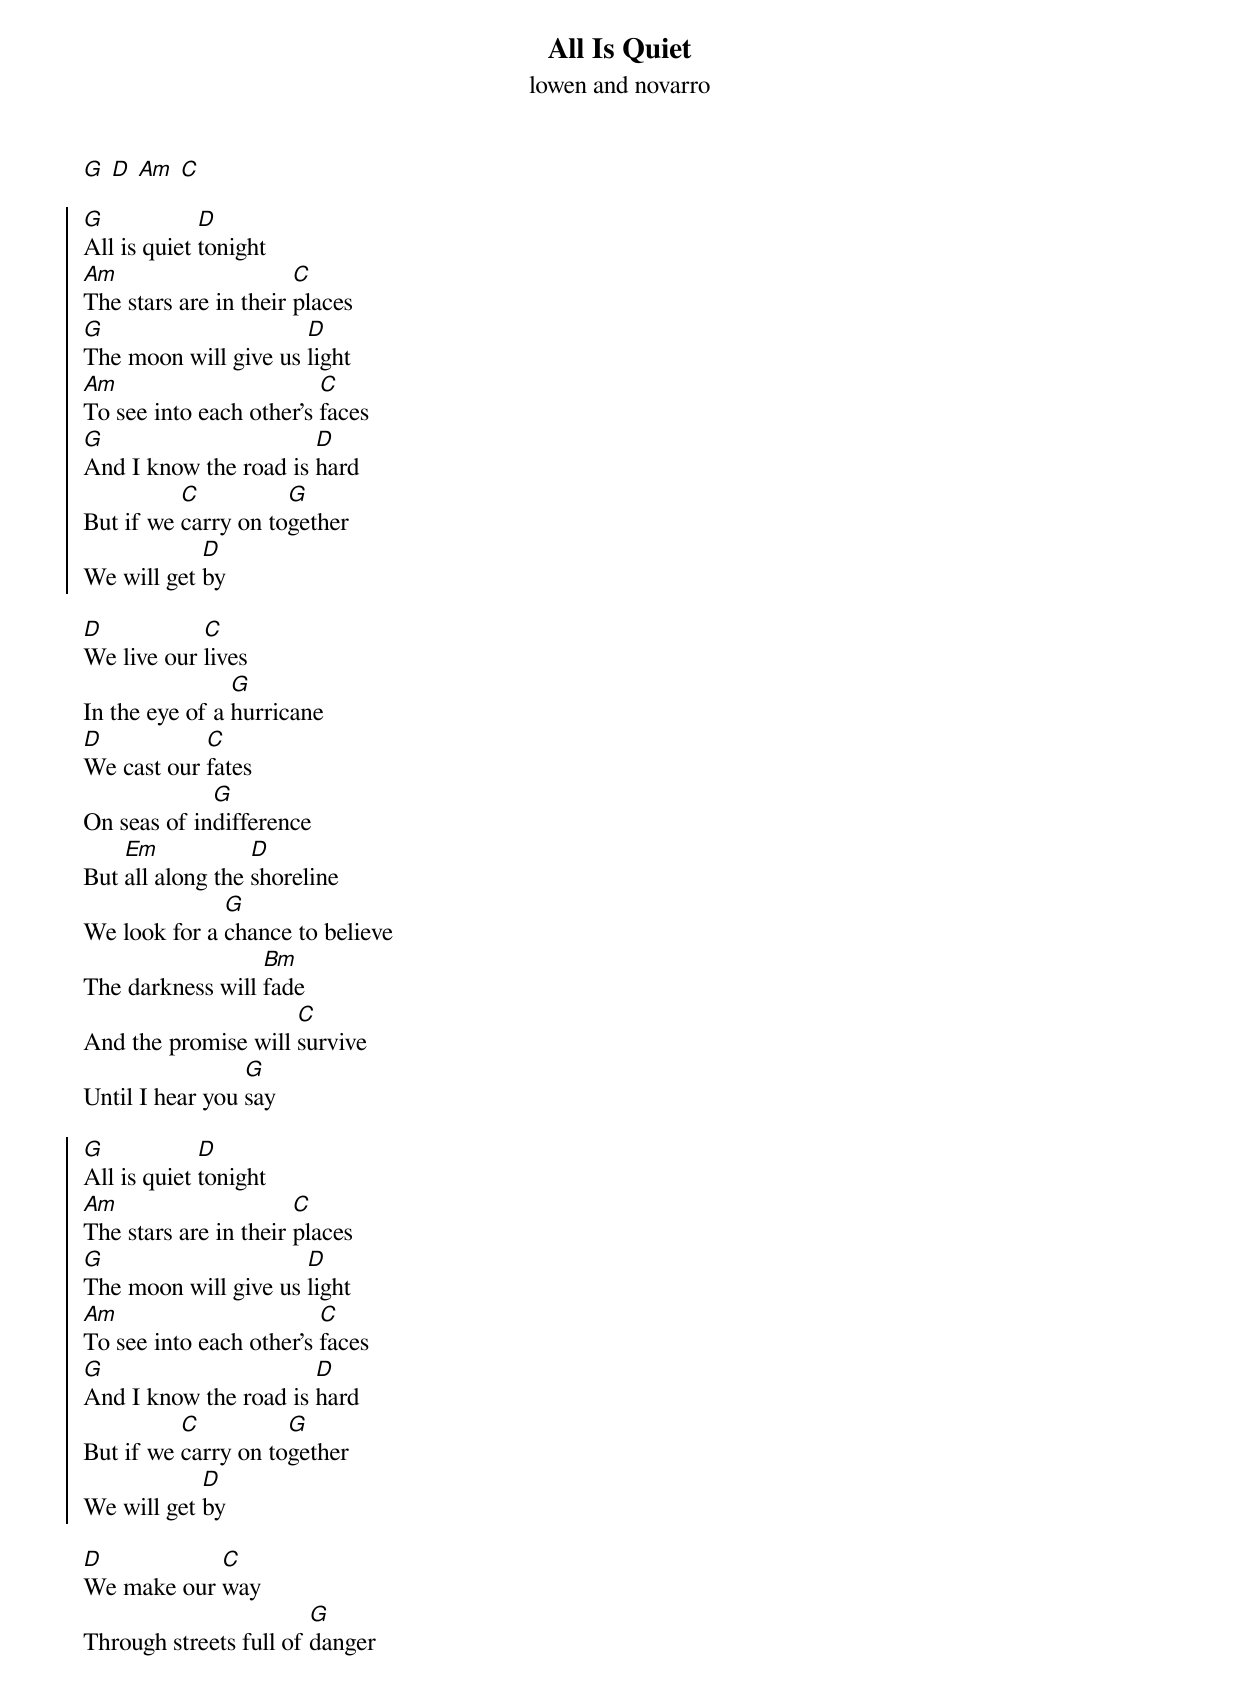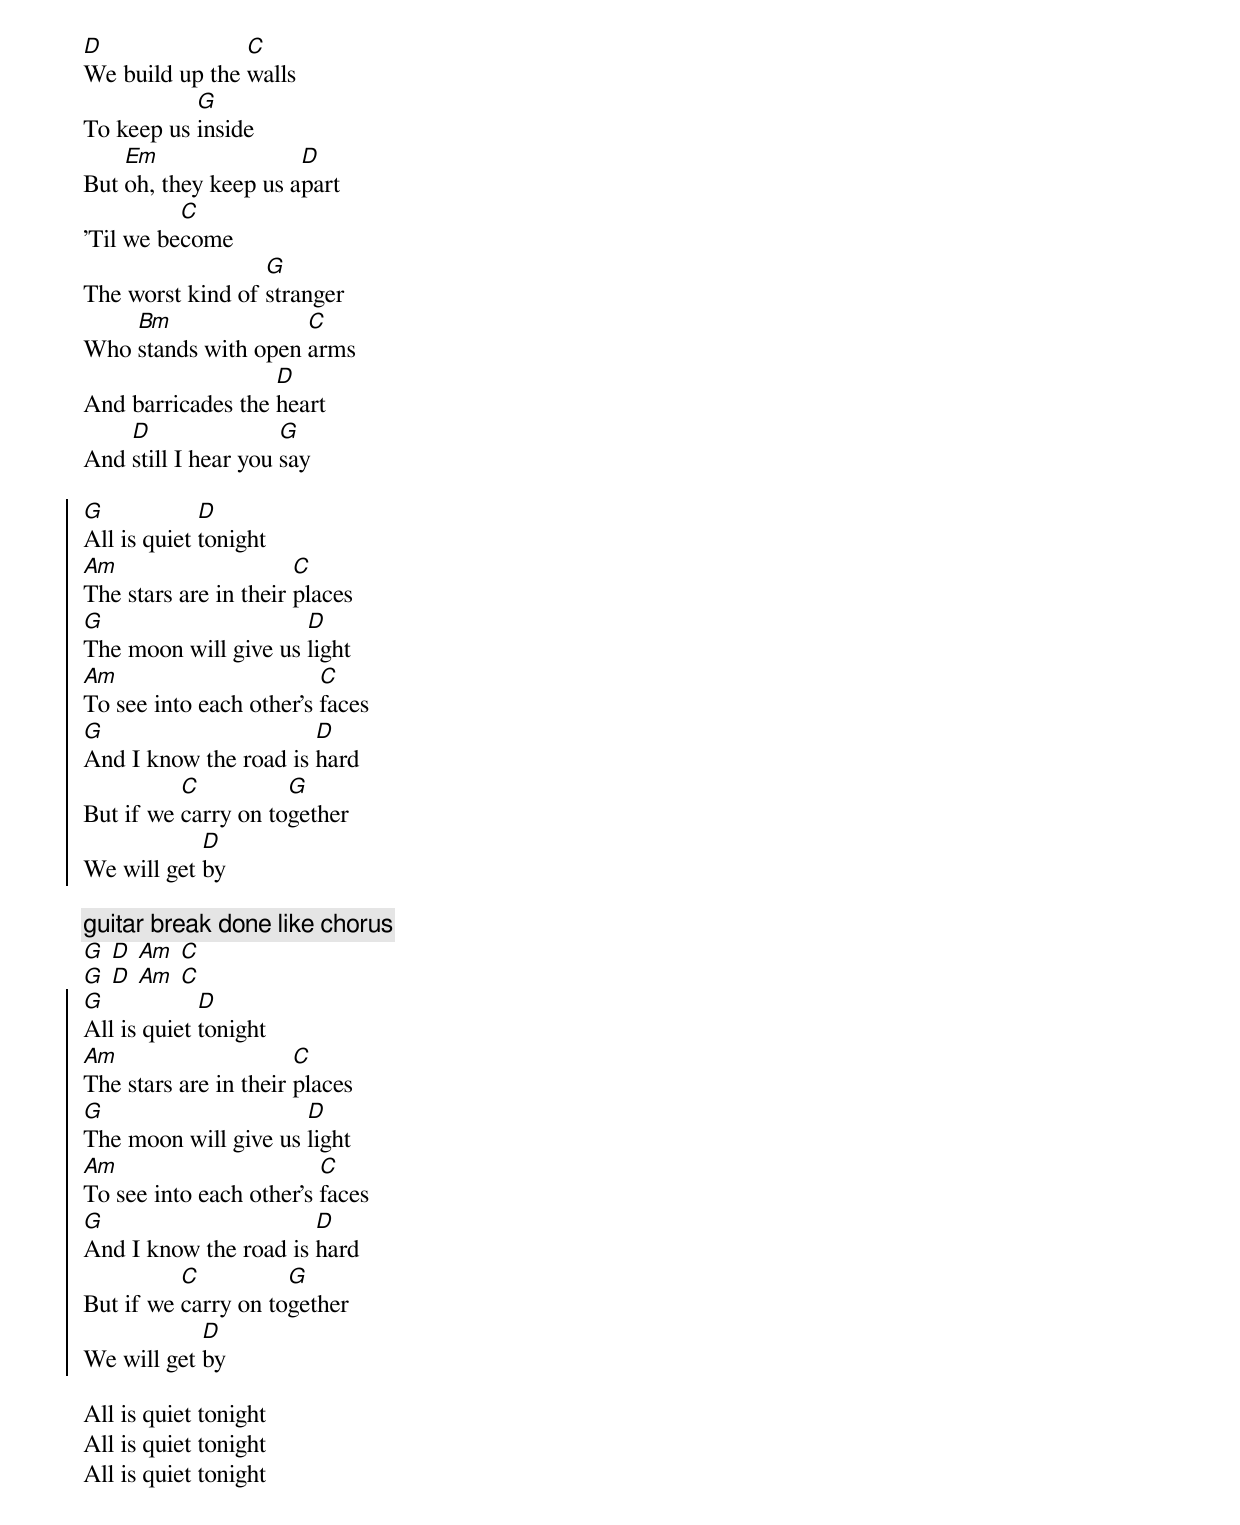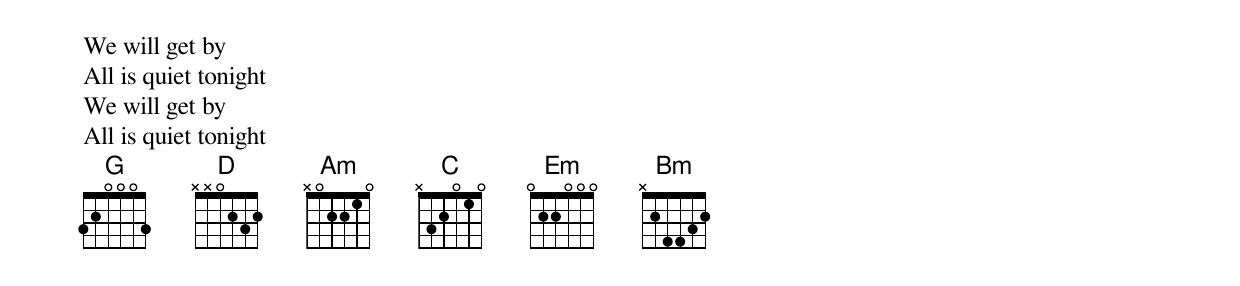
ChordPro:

{title: All Is Quiet}
{subtitle: lowen and novarro }

[G] [D] [Am] [C]

{soc}
[G]All is quiet [D]tonight
[Am]The stars are in their [C]places
[G]The moon will give us [D]light
[Am]To see into each other’s [C]faces
[G]And I know the road is [D]hard
But if we [C]carry on to[G]gether
We will get [D]by
{eoc}

[D]We live our [C]lives
In the eye of a [G]hurricane
[D]We cast our [C]fates
On seas of in[G]difference
But [Em]all along the [D]shoreline
We look for a [G]chance to believe
The darkness will [Bm]fade
And the promise will [C]survive
Until I hear you [G]say

{soc}
[G]All is quiet [D]tonight
[Am]The stars are in their [C]places
[G]The moon will give us [D]light
[Am]To see into each other’s [C]faces
[G]And I know the road is [D]hard
But if we [C]carry on to[G]gether
We will get [D]by
{eoc}

[D]We make our [C]way
Through streets full of [G]danger
[D]We build up the [C]walls
To keep us [G]inside
But [Em]oh, they keep us a[D]part
'Til we be[C]come
The worst kind of [G]stranger
Who [Bm]stands with open [C]arms
And barricades the [D]heart
And [D]still I hear you [G]say

{soc}
[G]All is quiet [D]tonight
[Am]The stars are in their [C]places
[G]The moon will give us [D]light
[Am]To see into each other’s [C]faces
[G]And I know the road is [D]hard
But if we [C]carry on to[G]gether
We will get [D]by
{eoc}

{c:guitar break done like chorus}
[G] [D] [Am] [C]
[G] [D] [Am] [C]
{soc}
[G]All is quiet [D]tonight
[Am]The stars are in their [C]places
[G]The moon will give us [D]light
[Am]To see into each other’s [C]faces
[G]And I know the road is [D]hard
But if we [C]carry on to[G]gether
We will get [D]by
{eoc}

All is quiet tonight
All is quiet tonight
All is quiet tonight

We will get by
All is quiet tonight
We will get by
All is quiet tonight
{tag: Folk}
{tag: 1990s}
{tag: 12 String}
